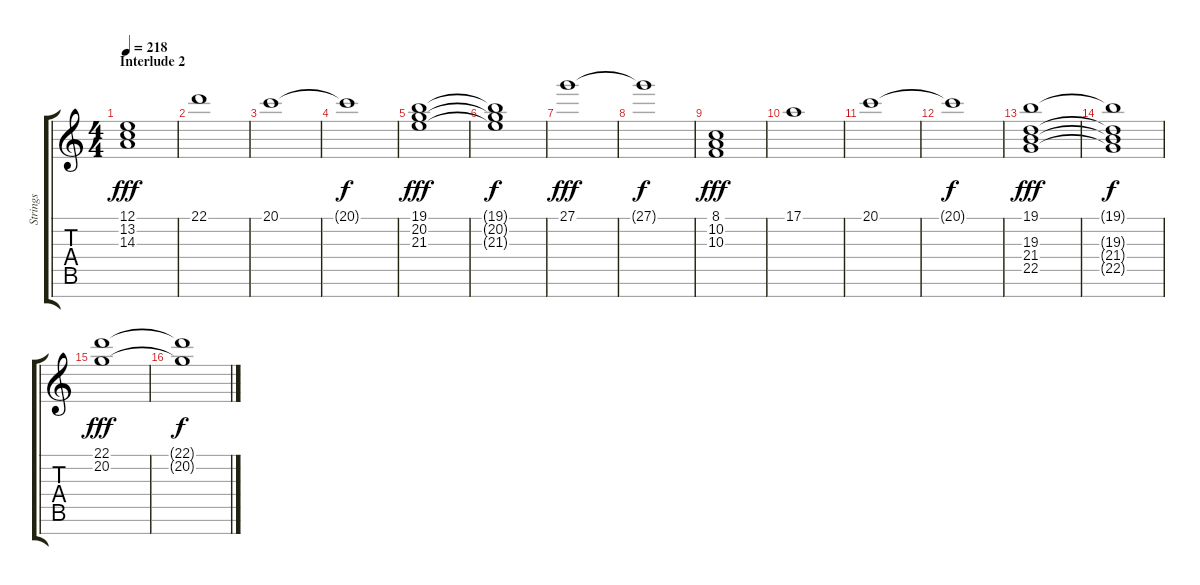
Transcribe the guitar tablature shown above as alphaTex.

\track ("Strings" "Strings") {instrument stringensemble1}
\staff {score tabs}
\tuning (E4 B3 G3 D3 A2 E2 B1) {hide}
\ts (4 4)
\section ("" "Interlude 2")
\tempo 218
\clef g2
\ks c
(12.1 13.2 14.3).1{dy fff} |
22.1.1 |
20.1.1 |
20.1{t}.1{dy f} |
(19.1 20.2 21.3).1{dy fff} |
(19.1{t} 20.2{t} 21.3{t}).1{dy f} |
27.1.1{dy fff} |
27.1{t}.1{dy f} |
(8.1 10.2 10.3).1{dy fff} |
17.1.1 |
20.1.1 |
20.1{t}.1{dy f} |
(19.1 19.3 21.4 22.5).1{dy fff} |
(19.1{t} 19.3{t} 21.4{t} 22.5{t}).1{dy f} |
(22.1 20.2).1{dy fff} |
(22.1{t} 20.2{t}).1{dy f}
